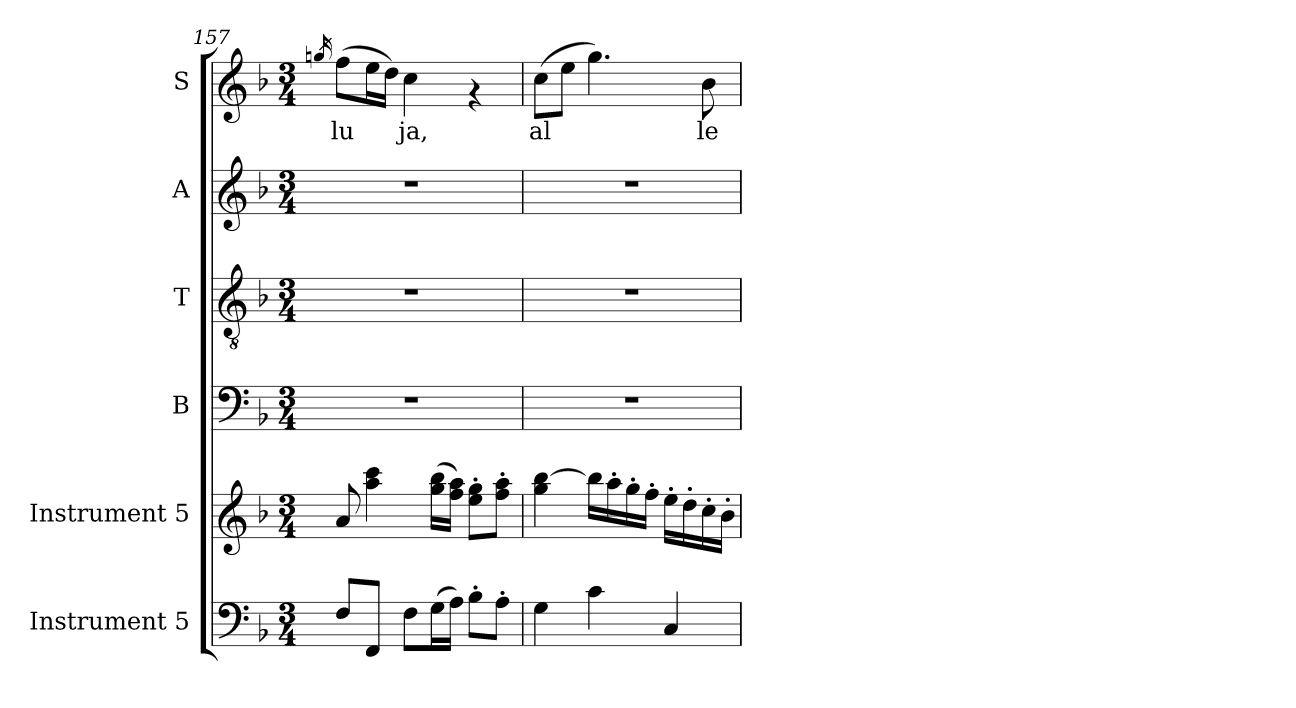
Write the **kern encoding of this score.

**kern	**kern	**kern	**kern	**kern	**kern	**text
*part6	*part5	*part4	*part3	*part2	*part1	*part1
*staff6	*staff5	*staff4	*staff3	*staff2	*staff1	*staff1
*I"Instrument 5	*I"Instrument 5	*I"B	*I"T	*I"A	*I"S	*
*	*	*I'B	*I'T	*I'A	*I'S	*
*clefF4	*clefG2	*clefF4	*clefGv2	*clefG2	*clefG2	*
*k[b-]	*k[b-]	*k[b-]	*k[b-]	*k[b-]	*k[b-]	*
*F:	*F:	*F:	*F:	*F:	*F:	*
*M3/4	*M3/4	*M3/4	*M3/4	*M3/4	*M3/4	*
=157	=157	=157	=157	=157	=157	=157
.	.	.	.	.	16qggn/	.
!	!	!	!	!	!	!LO:LY:b:cj
8F/L	8a/	2.r	2.r	2.r	(<8ff\L	lu
!	!	!	!	!	!	!LO:LY:b:cj
8FF/J	4aa\ 4ccc\	.	.	.	16ee\	.
!	!	!	!	!	!	!LO:LY:b:cj
.	.	.	.	.	16dd\J)	.
!	!	!	!	!	!	!LO:LY:b:cj
8F\L	.	.	.	.	4cc\	ja,
(>16G\	(>16bb-\ 16gg\L	.	.	.	.	.
16A\J)	16aa\ 16ff\J)	.	.	.	.	.
8B-'>\L	8gg\'> 8ee\'>L	.	.	.	4rf	.
8A'>\J	8aa\'> 8ff\'>J	.	.	.	.	.
=158	=158	=158	=158	=158	=158	=158
!	!	!	!	!	!	!LO:LY:b:cj
4G\	[>4bb-\ 4gg\	2.r	2.r	2.r	(>8cc\L	al
!	!	!	!	!	!	!LO:LY:b:cj
.	.	.	.	.	8ee\J	.
!	!	!	!	!	!	!LO:LY:b:cj
4c\	16bb-\L]	.	.	.	4.gg\)	.
.	16aa'>\	.	.	.	.	.
.	16gg'>\	.	.	.	.	.
.	16ff'>\J	.	.	.	.	.
4C/	16ee'>\L	.	.	.	.	.
.	16dd'>\	.	.	.	.	.
!	!	!	!	!	!	!LO:LY:b:cj
.	16cc'>\	.	.	.	8b-\	le
.	16b-'>\J	.	.	.	.	.
=	=	=	=	=	=	=
*-	*-	*-	*-	*-	*-	*-
